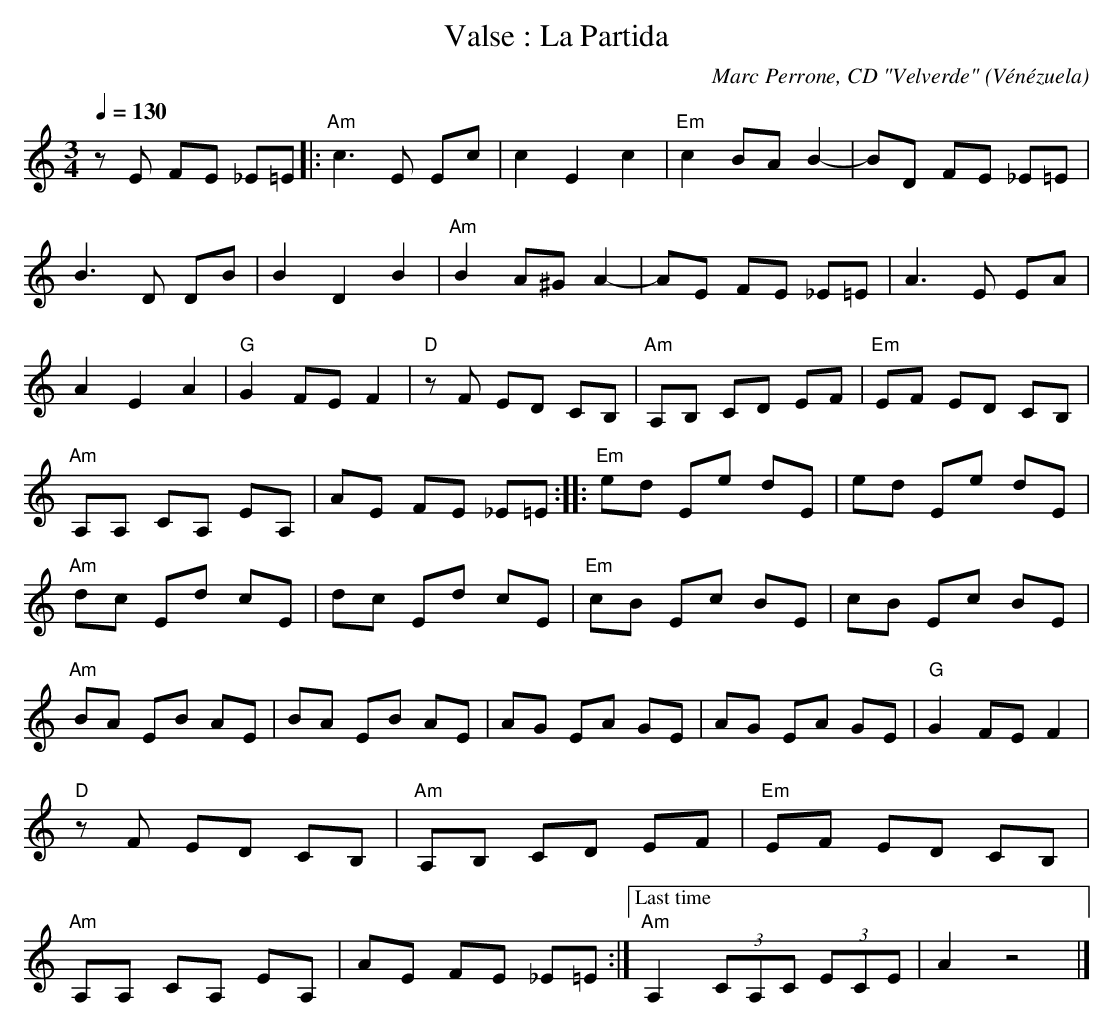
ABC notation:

X:1
T:Valse : La Partida
C:Marc Perrone, CD "Velverde"
O:Vénézuela
M:3/4
L:1/8
Q:1/4=130
K:Am treble
zE FE _E=E |: "Am"c3 E Ec | c2 E2 c2 | "Em"c2 BA B2- | BD FE _E=E |\
B3 D DB | B2 D2 B2 | "Am"B2 A^G A2- | AE FE _E=E |\
A3 E EA | A2 E2 A2 | "G"G2 FE F2 | "D"zF ED CB, | "Am"A,B, CD EF |\
"Em"EF ED CB, | "Am"A,A, CA, EA, | AE FE _E=E :|\
|: "Em" ed Ee dE | ed Ee dE | "Am" dc Ed cE | dc Ed cE | "Em"cB Ec BE |\
cB Ec BE | "Am"BA EB AE | BA EB AE | AG EA GE | AG EA GE | "G"G2 FE F2 |\
"D"zF ED CB, | "Am"A,B, CD EF | "Em"EF ED CB, | "Am"A,A, CA, EA, |\
AE FE _E=E :|["Last time" "Am" A,2 (3CA,C (3ECE | A2 z4 |]
